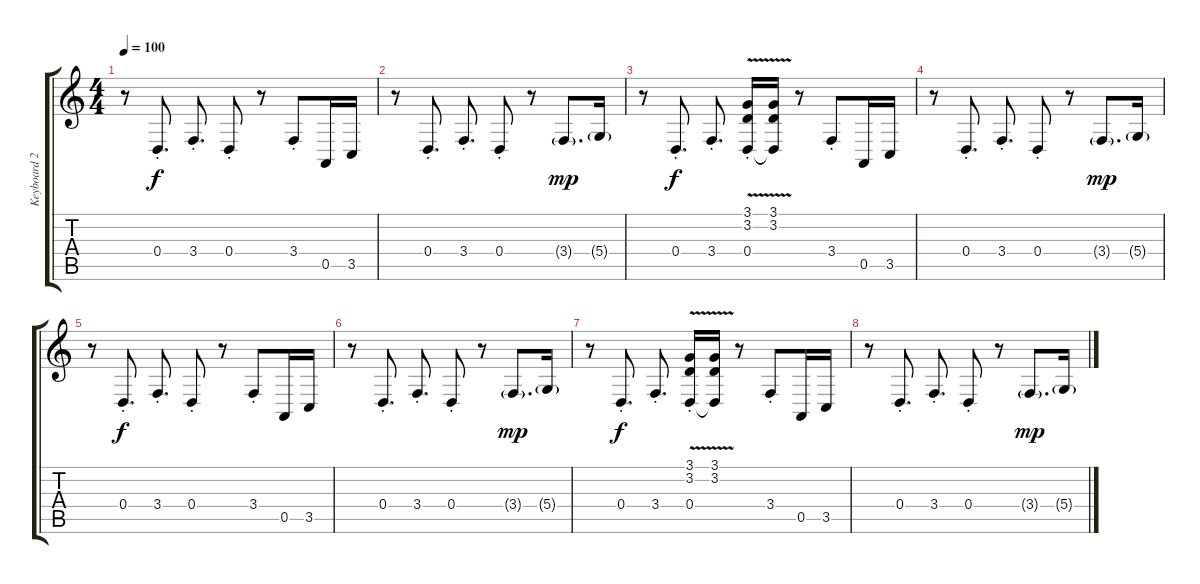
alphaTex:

\track ("Keyboard 2" "Keyboard 2") {instrument kalimba}
\staff {score tabs}
\tuning (E4 B3 G3 D3 A2 E2) {hide}
\ts (4 4)
\tempo 100
\clef g2
\ks c
r.8{dy mp} 0.4{st}.8{d dy f} 3.4{st}.8{d} 0.4{st}.8 r.8 3.4{st}.8 0.5.16 3.5.16 |
r.8 0.4{st}.8{d} 3.4{st}.8{d} 0.4{st}.8 r.8 3.4{g}.8{d dy mp} 5.4{g}.16 |
r.8 0.4{st}.8{d dy f} 3.4{st}.8{d} (3.1{v} 3.2{v} 0.4{st}).16 (3.1{v} 3.2{v} 0.4{t}).16 r.8 3.4{st}.8 0.5.16 3.5.16 |
r.8 0.4{st}.8{d} 3.4{st}.8{d} 0.4{st}.8 r.8 3.4{g}.8{d dy mp} 5.4{g}.16 |
r.8 0.4{st}.8{d dy f} 3.4{st}.8{d} 0.4{st}.8 r.8 3.4{st}.8 0.5.16 3.5.16 |
r.8 0.4{st}.8{d} 3.4{st}.8{d} 0.4{st}.8 r.8 3.4{g}.8{d dy mp} 5.4{g}.16 |
r.8 0.4{st}.8{d dy f} 3.4{st}.8{d} (3.1{v} 3.2{v} 0.4{st}).16 (3.1{v} 3.2{v} 0.4{t}).16 r.8 3.4{st}.8 0.5.16 3.5.16 |
r.8 0.4{st}.8{d} 3.4{st}.8{d} 0.4{st}.8 r.8 3.4{g}.8{d dy mp} 5.4{g}.16
